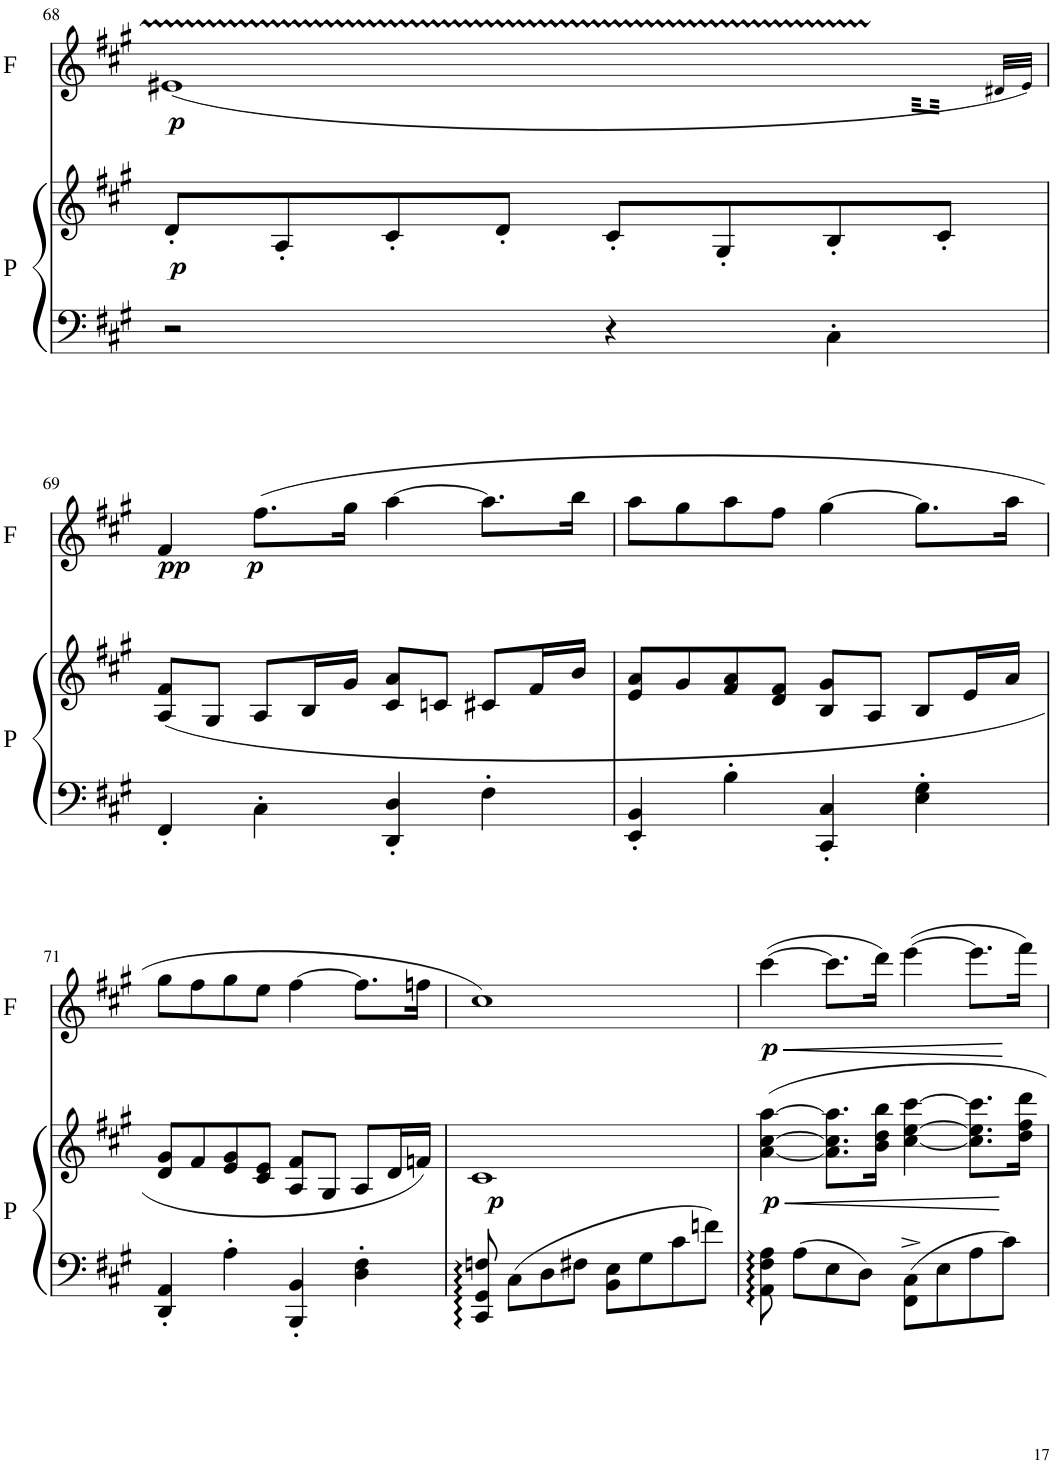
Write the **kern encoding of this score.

**kern	**kern	**dynam	**kern	**dynam
*part2	*part2	*part2	*part1	*part1
*staff3	*staff2	*staff2/3	*staff1	*staff1
*I"Piano	*	*	*I"Flute	*
*I'P	*	*	*I'F	*
!!LO:PB:g=z
*clefF4	*clefG2	*	*clefG2	*
*k[f#c#g#]	*k[f#c#g#]	*	*k[f#c#g#]	*
*M4/4	*M4/4	*	*M4/4	*
=68	=68	=68	=68	=68
*	*	*	*^	*
!	!	!LO:DY:b	!	!	!LO:DY:b
2r	8d'/L	p	(1e#X	32e#!	p
.	.	.	.	32f#!	.
.	.	.	.	32e#!	.
.	.	.	.	32f#!	.
.	8A'/	.	.	32e#!	.
.	.	.	.	32f#!	.
.	.	.	.	32e#!	.
.	.	.	.	32f#!	.
.	8c#'/	.	.	32e#!	.
.	.	.	.	32f#!	.
.	.	.	.	32e#!	.
.	.	.	.	32f#!	.
.	8d'/J	.	.	32e#!	.
.	.	.	.	32f#!	.
.	.	.	.	32e#!	.
.	.	.	.	32f#!	.
4r	8c#'/L	.	.	32e#!	.
.	.	.	.	32f#!	.
.	.	.	.	32e#!	.
.	.	.	.	32f#!	.
.	8G#'/	.	.	32e#!	.
.	.	.	.	32f#!	.
.	.	.	.	32e#!	.
.	.	.	.	32f#!	.
4C#'\	8B'/	.	.	32e#!	.
.	.	.	.	32f#!	.
.	.	.	.	32e#!	.
.	.	.	.	32f#!LLL	.
.	8c#'/J	.	.	32e#!JJJ	.
.	.	.	.	32f#!	.
.	.	.	.	32d#X!/LLL	.
.	.	.	.	32e#!/JJJ)	.
!!LO:LB:g=z
=69	=69	=69	=69	=69	=69
!	!	!	!	!	!LO:DY:b
*	*	*	*v	*v	*
4FF#'/	(8A/ 8f#/L	.	4f#/	pp
.	8G#/J	.	.	.
!	!	!	!	!LO:DY:b
4C#'\	8A/L	.	(8.ff#\L	p
.	16B/L	.	.	.
.	16g#/JJ	.	16gg#\Jk	.
4DD/' 4D/'	8c#/ 8a/L	.	[4aa\	.
.	8cn/J	.	.	.
4F#'\	8c#X/L	.	8.aa\L]	.
.	16f#/L	.	.	.
.	16b/JJ	.	16bb\Jk	.
=70	=70	=70	=70	=70
4EE/' 4BB/'	8e/ 8a/L	.	8aa\L	.
.	8g#/	.	8gg#\	.
4B'\	8f#/ 8a/	.	8aa\	.
.	8d/ 8f#/J	.	8ff#\J	.
4CC#/' 4C#/'	8B/ 8g#/L	.	[4gg#\	.
.	8A/J	.	.	.
4E\' 4G#\'	8B/L	.	8.gg#\L]	.
.	16e/L	.	.	.
.	16a/JJ	.	16aa\Jk	.
!!LO:LB:g=z
=71	=71	=71	=71	=71
4DD/' 4AA/'	8d/ 8g#/L	.	8gg#\L	.
.	8f#/	.	8ff#\	.
4A'\	8e/ 8g#/	.	8gg#\	.
.	8c#/ 8e/J	.	8ee\J	.
4BBB/' 4BB/'	8A/ 8f#/L	.	[4ff#\	.
.	8G#/J	.	.	.
4D\' 4F#\'	8A/L	.	8.ff#\L]	.
.	16d/L	.	.	.
.	16fn/JJ)	.	16ffn\Jk	.
=72	=72	=72	=72	=72
!	!	!LO:DY:b	!	!
8CC#/ 8GG#/ 8Fn/	1c#	p	1cc#)	.
8C#\L	.	.	.	.
8D\	.	.	.	.
8F#X\J	.	.	.	.
8BB\ 8E\L	.	.	.	.
8G#\	.	.	.	.
8c#\	.	.	.	.
8fn\J	.	.	.	.
=73	=73	=73	=73	=73
!	!	!LO:HP:b	!	!LO:HP:b
!	!	!LO:DY:n=1:b	!	!LO:DY:n=1:b
8AA\ 8F#\ 8A\	[4a\ [4cc#\ [4aa\	< p	([4ccc#\	< p
8A\L	.	.	.	.
8E\	8.a\] 8.cc#\] 8.aa\]L	.	8.ccc#\L]	.
8D\J	.	.	.	.
.	16b\ 16dd\ 16bb\Jk	.	16ddd\Jk)	.
8FF#\^ 8C#\^L	[4cc#\ [4ee\ [4ccc#\	.	([4eee\	.
8E\	.	.	.	.
8A\	8.cc#\] 8.ee\] 8.ccc#\]L	.	8.eee\L]	.
8c#\J	.	.	.	.
.	16dd\ 16ff#\ 16ddd\Jk	.	16fff#\Jk)	.
.	.	[	.	[
=	=	=	=	=
*-	*-	*-	*-	*-
